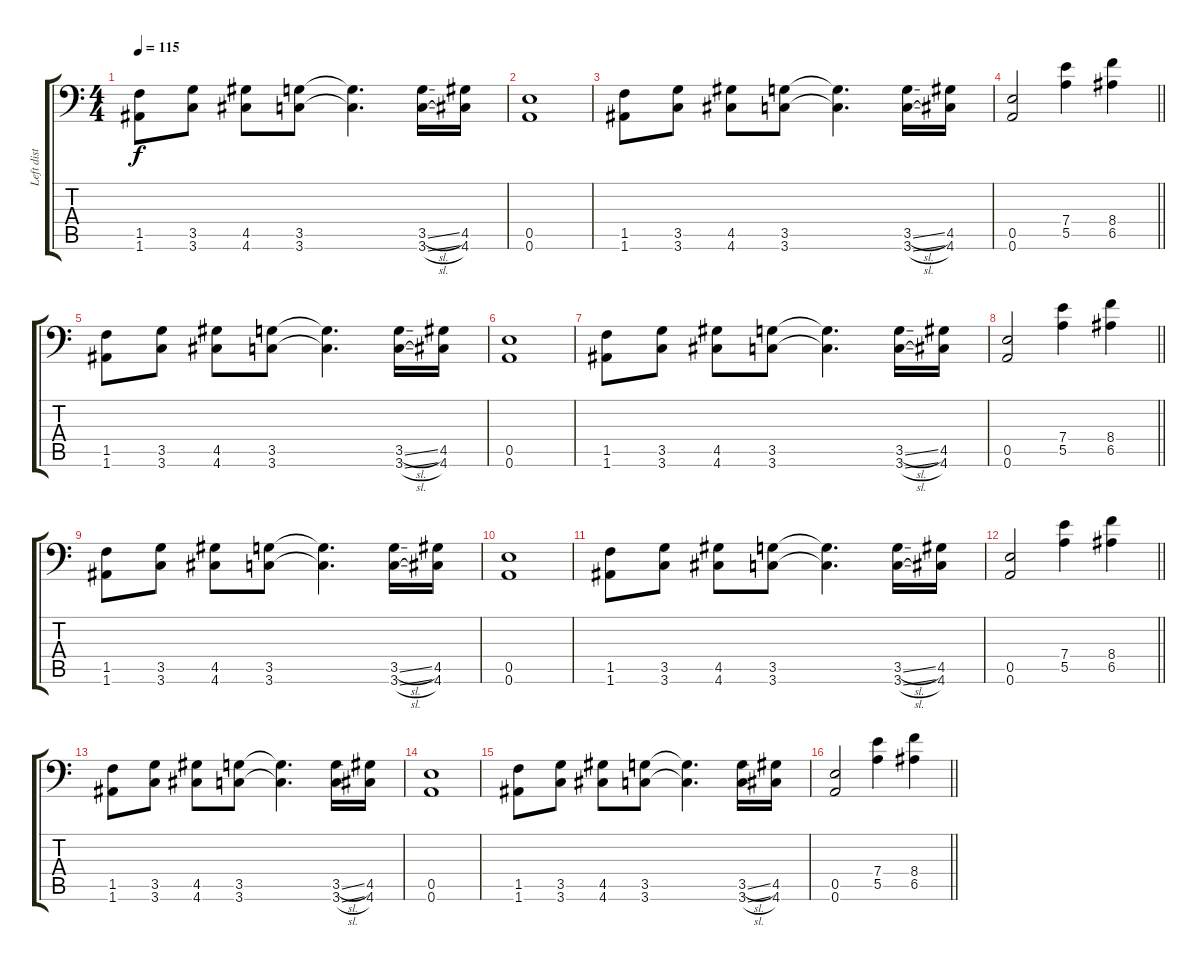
\track ("Left dist" "Left dist") {instrument distortionguitar}
\staff {score tabs}
\tuning (B3 Gb3 D3 A2 E2 A1) {hide}
\ts (4 4)
\tempo 115
\clef f4
\ks c
(1.5 1.6).8{dy f} (3.5 3.6).8 (4.5 4.6).8 (3.5 3.6).8 (3.5{t} 3.6{t}).4{d} (3.5{sl} 3.6{sl}).16 (4.5 4.6).16 |
(0.5 0.6).1 |
(1.5 1.6).8 (3.5 3.6).8 (4.5 4.6).8 (3.5 3.6).8 (3.5{t} 3.6{t}).4{d} (3.5{sl} 3.6{sl}).16 (4.5 4.6).16 |
\barLineRight lightlight
(0.5 0.6).2 (7.4 5.5).4 (8.4 6.5).4 |
(1.5 1.6).8 (3.5 3.6).8 (4.5 4.6).8 (3.5 3.6).8 (3.5{t} 3.6{t}).4{d} (3.5{sl} 3.6{sl}).16 (4.5 4.6).16 |
(0.5 0.6).1 |
(1.5 1.6).8 (3.5 3.6).8 (4.5 4.6).8 (3.5 3.6).8 (3.5{t} 3.6{t}).4{d} (3.5{sl} 3.6{sl}).16 (4.5 4.6).16 |
\barLineRight lightlight
(0.5 0.6).2 (7.4 5.5).4 (8.4 6.5).4 |
(1.5 1.6).8 (3.5 3.6).8 (4.5 4.6).8 (3.5 3.6).8 (3.5{t} 3.6{t}).4{d} (3.5{sl} 3.6{sl}).16 (4.5 4.6).16 |
(0.5 0.6).1 |
(1.5 1.6).8 (3.5 3.6).8 (4.5 4.6).8 (3.5 3.6).8 (3.5{t} 3.6{t}).4{d} (3.5{sl} 3.6{sl}).16 (4.5 4.6).16 |
\barLineRight lightlight
(0.5 0.6).2 (7.4 5.5).4 (8.4 6.5).4 |
(1.5 1.6).8 (3.5 3.6).8 (4.5 4.6).8 (3.5 3.6).8 (3.5{t} 3.6{t}).4{d} (3.5{sl} 3.6{sl}).16 (4.5 4.6).16 |
(0.5 0.6).1 |
(1.5 1.6).8 (3.5 3.6).8 (4.5 4.6).8 (3.5 3.6).8 (3.5{t} 3.6{t}).4{d} (3.5{sl} 3.6{sl}).16 (4.5 4.6).16 |
\barLineRight lightlight
(0.5 0.6).2 (7.4 5.5).4 (8.4 6.5).4
